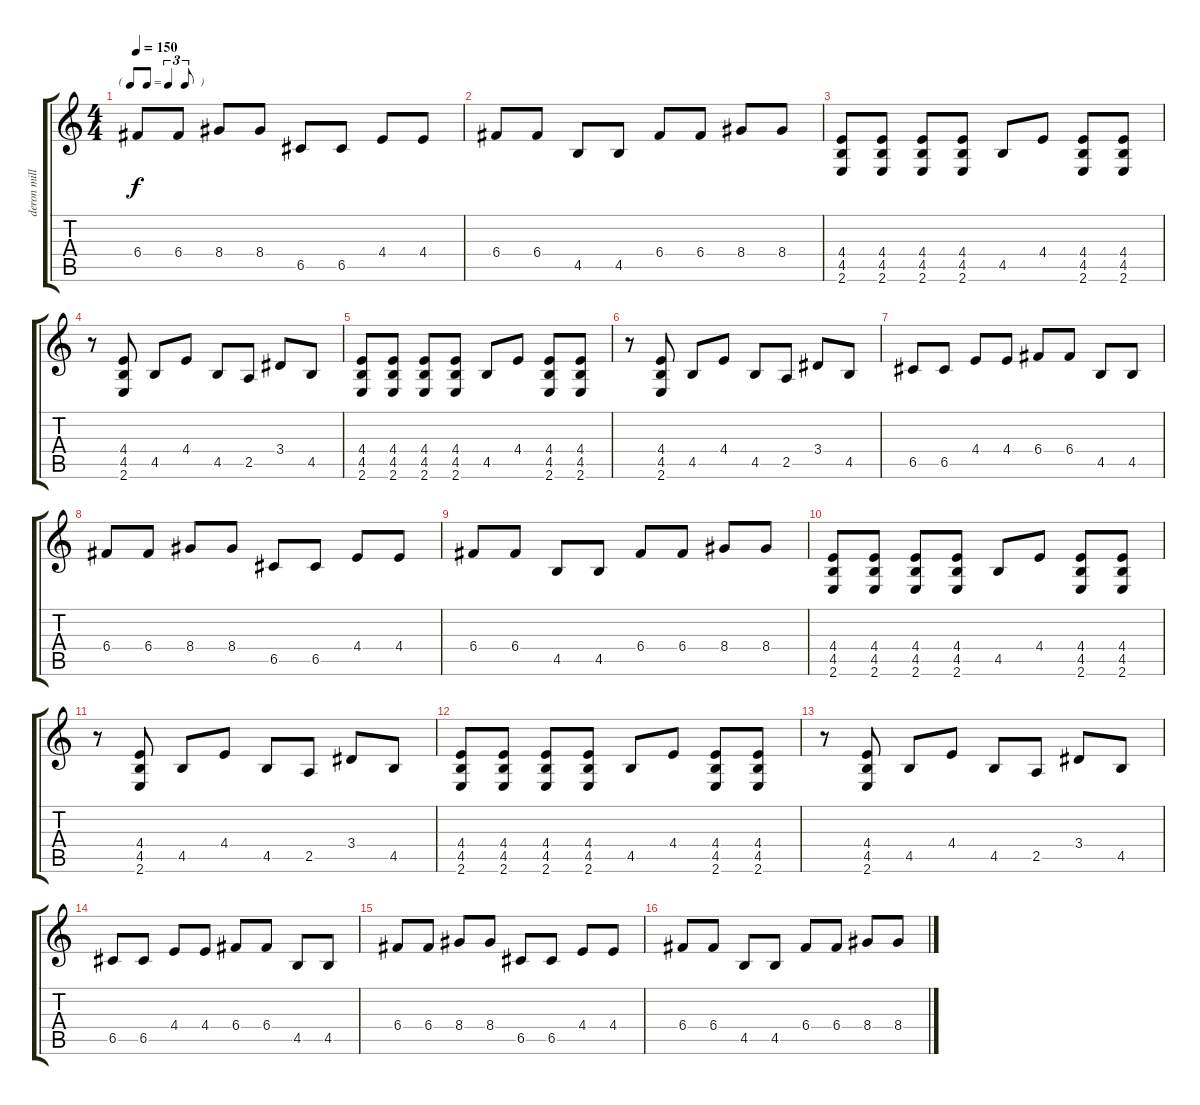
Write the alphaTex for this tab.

\track ("deron miller" "deron mill") {instrument distortionguitar}
\staff {score tabs}
\tuning (D4 A3 F3 C3 G2 D2) {hide}
\ts (4 4)
\tf triplet8th
\tempo 150
\clef g2
\ks c
6.4.8{dy f} 6.4.8 8.4.8 8.4.8 6.5.8 6.5.8 4.4.8 4.4.8 |
6.4.8 6.4.8 4.5.8 4.5.8 6.4.8 6.4.8 8.4.8 8.4.8 |
(4.4 4.5 2.6).8 (4.4 4.5 2.6).8 (4.4 4.5 2.6).8 (4.4 4.5 2.6).8 4.5.8 4.4.8 (4.4 4.5 2.6).8 (4.4 4.5 2.6).8 |
r.8 (4.4 4.5 2.6).8 4.5.8 4.4.8 4.5.8 2.5.8 3.4.8 4.5.8 |
(4.4 4.5 2.6).8 (4.4 4.5 2.6).8 (4.4 4.5 2.6).8 (4.4 4.5 2.6).8 4.5.8 4.4.8 (4.4 4.5 2.6).8 (4.4 4.5 2.6).8 |
r.8 (4.4 4.5 2.6).8 4.5.8 4.4.8 4.5.8 2.5.8 3.4.8 4.5.8 |
6.5.8 6.5.8 4.4.8 4.4.8 6.4.8 6.4.8 4.5.8 4.5.8 |
6.4.8 6.4.8 8.4.8 8.4.8 6.5.8 6.5.8 4.4.8 4.4.8 |
6.4.8 6.4.8 4.5.8 4.5.8 6.4.8 6.4.8 8.4.8 8.4.8 |
(4.4 4.5 2.6).8 (4.4 4.5 2.6).8 (4.4 4.5 2.6).8 (4.4 4.5 2.6).8 4.5.8 4.4.8 (4.4 4.5 2.6).8 (4.4 4.5 2.6).8 |
r.8 (4.4 4.5 2.6).8 4.5.8 4.4.8 4.5.8 2.5.8 3.4.8 4.5.8 |
(4.4 4.5 2.6).8 (4.4 4.5 2.6).8 (4.4 4.5 2.6).8 (4.4 4.5 2.6).8 4.5.8 4.4.8 (4.4 4.5 2.6).8 (4.4 4.5 2.6).8 |
r.8 (4.4 4.5 2.6).8 4.5.8 4.4.8 4.5.8 2.5.8 3.4.8 4.5.8 |
6.5.8 6.5.8 4.4.8 4.4.8 6.4.8 6.4.8 4.5.8 4.5.8 |
6.4.8 6.4.8 8.4.8 8.4.8 6.5.8 6.5.8 4.4.8 4.4.8 |
6.4.8 6.4.8 4.5.8 4.5.8 6.4.8 6.4.8 8.4.8 8.4.8
